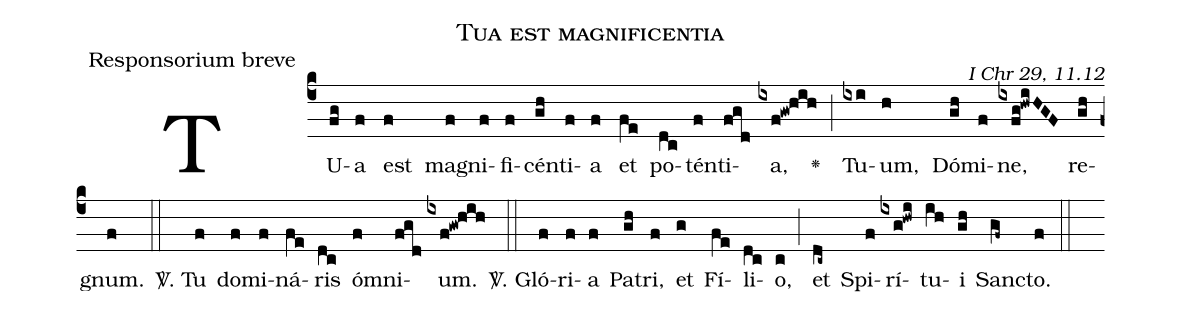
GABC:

name:Tua est magnificentia;
office-part:Responsorium breve;
commentary:I Chr 29, 11.12;
%%
(c4)TU(fg)a(f) est(f) ma(f)gni(f)fi(f)cén(gh)ti(f)a(f) et(fe) po(dc)tén(f)ti(fgd)a,(ixf!gw!hih) <v>\greheightstar</v>(;) Tu(ixi)um,(h) Dó(gh)mi(f)ne,(ixfg!hwiHGF) re(gh)gnum.(f) (::)

<sp>V/</sp>. Tu(f) do(f)mi(f)ná(fe)ris(dc) óm(f)ni(fgd)um.(ixf!gw!hih) (::)

<sp>V/</sp>. Gló(f)ri(f)a(f) Pa(gh)tri,(f) et(g) Fí(fe)li(dc)o,(c) (;) et(dc~) Spi(f)rí(ixg!hwi)tu(ih)i(gh) San(gf~)cto.(f) (::)
